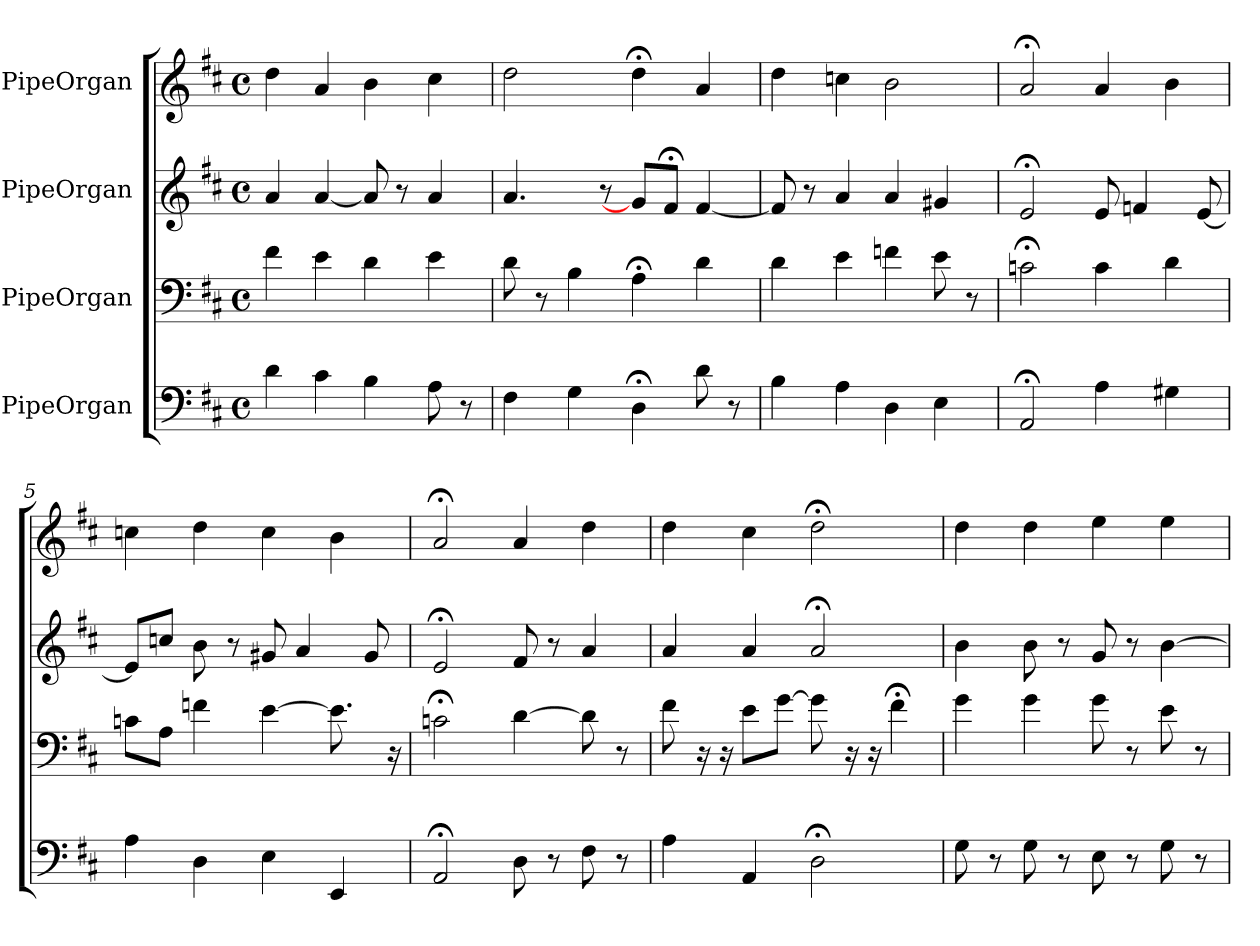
**kern	**kern	**kern	**kern
*part4	*part3	*part2	*part1
*staff4	*staff3	*staff2	*staff1
*I"PipeOrgan	*I"PipeOrgan	*I"PipeOrgan	*I"PipeOrgan
*clefF4	*clefF4	*clefG2	*clefG2
*k[f#c#]	*k[f#c#]	*k[f#c#]	*k[f#c#]
*D:	*D:	*D:	*D:
*M4/4	*M4/4	*M4/4	*M4/4
*met(c)	*met(c)	*met(c)	*met(c)
*MM60	*MM60	*MM60	*MM60
=1	=1	=1	=1
4d	4f#	4a	4dd
4c#	4e	[4a	4a
4B	4d	8a]	4b
.	.	8r	.
8A	4e	4a	4cc#
8r	.	.	.
=2	=2	=2	=2
4F#	8d	4.a	2dd
.	8r	.	.
4G	4B	.	.
.	.	8r	.
4D;<	4A;<	8g/L]	4dd;<
.	.	8f#;</J	.
8d	4d	[4f#	4a
8r	.	.	.
=3	=3	=3	=3
4B	4d	8f#]	4dd
.	.	8r	.
4A	4e	4a	4ccn
4D	4fn	4a	2b
4E	8e	4g#X	.
.	8r	.	.
=4	=4	=4	=4
2AA;<	2cn;<	2e;<	2a;<
4A	4c	8e	4a
.	.	4fn	.
4G#X	4d	.	4b
.	.	[8e	.
=5	=5	=5	=5
4A	8cn\L	8e/L]	4ccn
.	8A\J	8ccn/J	.
4D	4fn	8b	4dd
.	.	8r	.
4E	[4e	8g#X	4cc
.	.	4a	.
4EE	8.e]	.	4b
.	.	8g#	.
.	16r	.	.
=6	=6	=6	=6
2AA;<	2cn;<	2e;<	2a;<
8D	[4d	8f#	4a
8r	.	8r	.
8F#	8d]	4a	4dd
8r	8r	.	.
=7	=7	=7	=7
4A	8f#	4a	4dd
.	16r	.	.
.	16r	.	.
4AA	8e\L	4a	4cc#
.	[8g\J	.	.
2D;<	8g]	2a;<	2dd;<
.	16r	.	.
.	16r	.	.
.	4f#;<	.	.
=8	=8	=8	=8
8G	4g	4b	4dd
8r	.	.	.
8G	4g	8b	4dd
8r	.	8r	.
8E	8g	8g	4ee
8r	8r	8r	.
8G	8e	[4b	4ee
8r	8r	.	.
=	=	=	=
*-	*-	*-	*-
